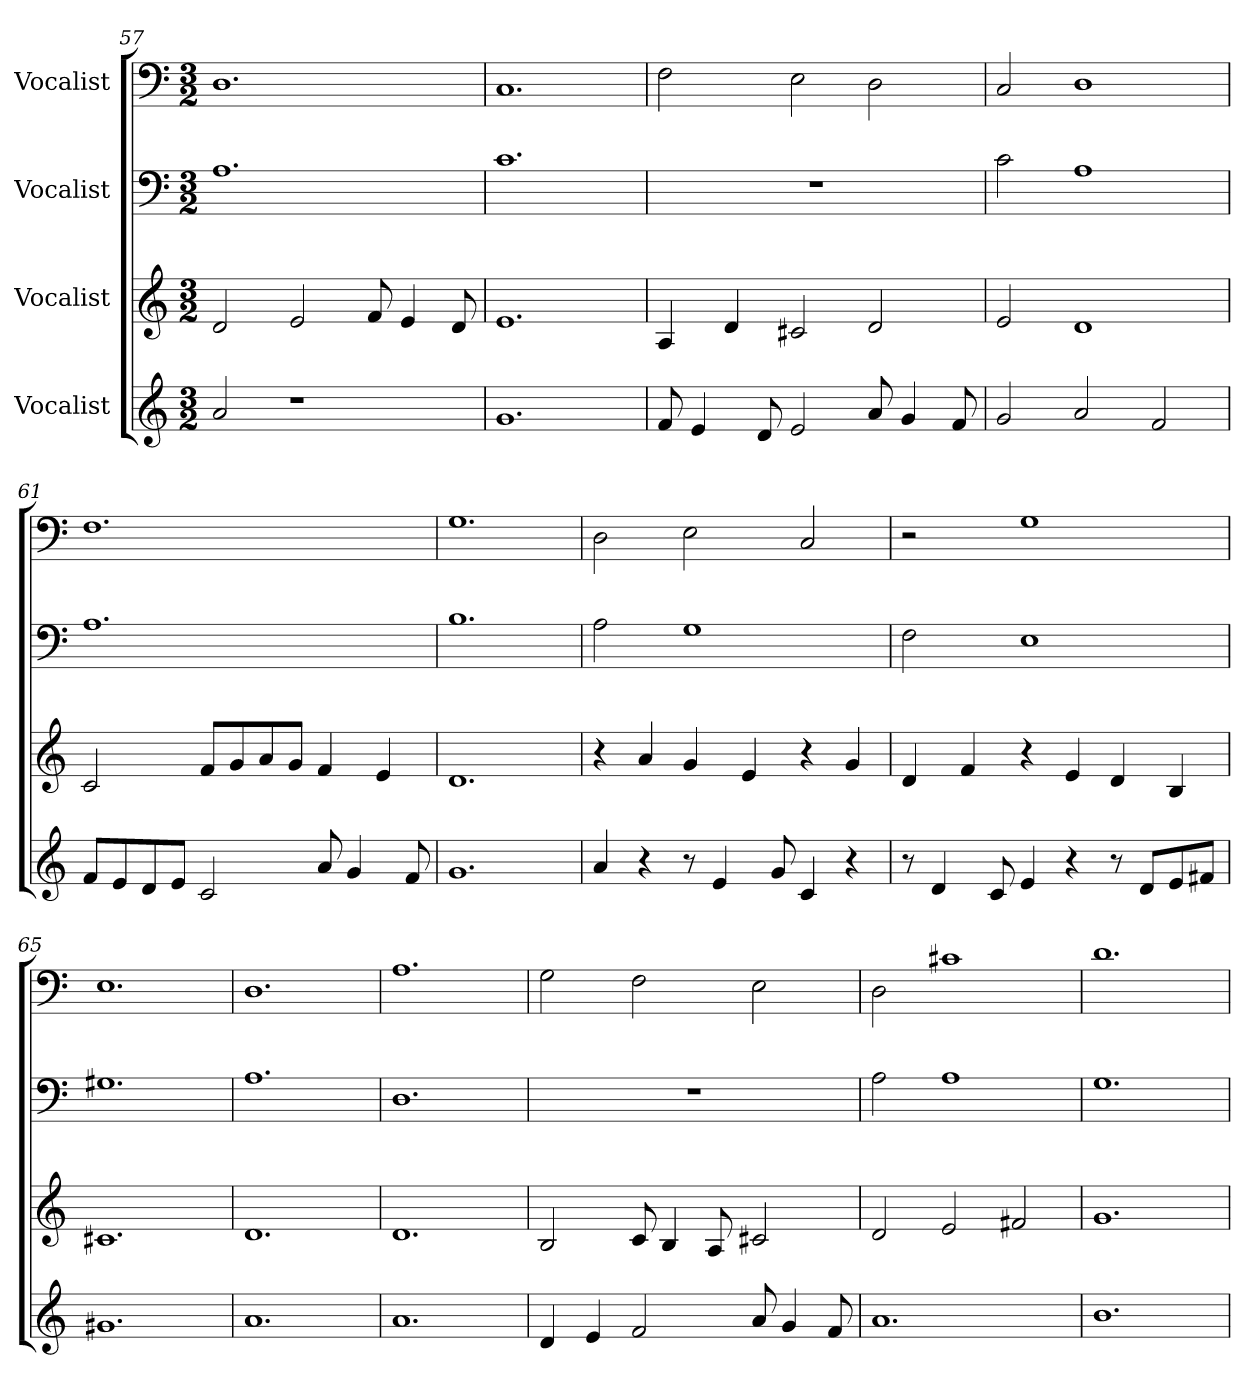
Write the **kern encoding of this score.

**kern	**kern	**kern	**kern
*part4	*part3	*part2	*part1
*staff4	*staff3	*staff2	*staff1
*I"Vocalist	*I"Vocalist	*I"Vocalist	*I"Vocalist
*M3/2	*M3/2	*M3/2	*M3/2
=57	=57	=57	=57
2a	2d	1.A	1.D
1r	2e	.	.
.	8f	.	.
.	4e	.	.
.	8d	.	.
=58	=58	=58	=58
1.g	1.e	1.c	1.C
=59	=59	=59	=59
8f	4A	1.r	2F
4e	.	.	.
.	4d	.	.
8d	.	.	.
2e	2c#X	.	2E
8a	2d	.	2D
4g	.	.	.
8f	.	.	.
=60	=60	=60	=60
2g	2e	2c	2C
2a	1d	1A	1D
2f	.	.	.
=61	=61	=61	=61
8fL	2c	1.A	1.F
8e	.	.	.
8d	.	.	.
8eJ	.	.	.
2c	8fL	.	.
.	8g	.	.
.	8a	.	.
.	8gJ	.	.
8a	4f	.	.
4g	.	.	.
.	4e	.	.
8f	.	.	.
=62	=62	=62	=62
1.g	1.d	1.B	1.G
=63	=63	=63	=63
4a	4r	2A	2D
4r	4a	.	.
8r	4g	1G	2E
4e	.	.	.
.	4e	.	.
8g	.	.	.
4c	4r	.	2C
4r	4g	.	.
=64	=64	=64	=64
8r	4d	2F	2r
4d	.	.	.
.	4f	.	.
8c	.	.	.
4e	4r	1E	1G
4r	4e	.	.
8r	4d	.	.
8dL	.	.	.
8e	4B	.	.
8f#XJ	.	.	.
=65	=65	=65	=65
1.g#X	1.c#X	1.G#X	1.E
=66	=66	=66	=66
1.a	1.d	1.A	1.D
=67	=67	=67	=67
1.a	1.d	1.D	1.A
=68	=68	=68	=68
4d	2B	1.r	2G
4e	.	.	.
2f	8c	.	2F
.	4B	.	.
.	8A	.	.
8a	2c#X	.	2E
4g	.	.	.
8f	.	.	.
=69	=69	=69	=69
1.a	2d	2A	2D
.	2e	1A	1c#X
.	2f#X	.	.
=70	=70	=70	=70
1.b	1.g	1.G	1.d
=	=	=	=
*-	*-	*-	*-
